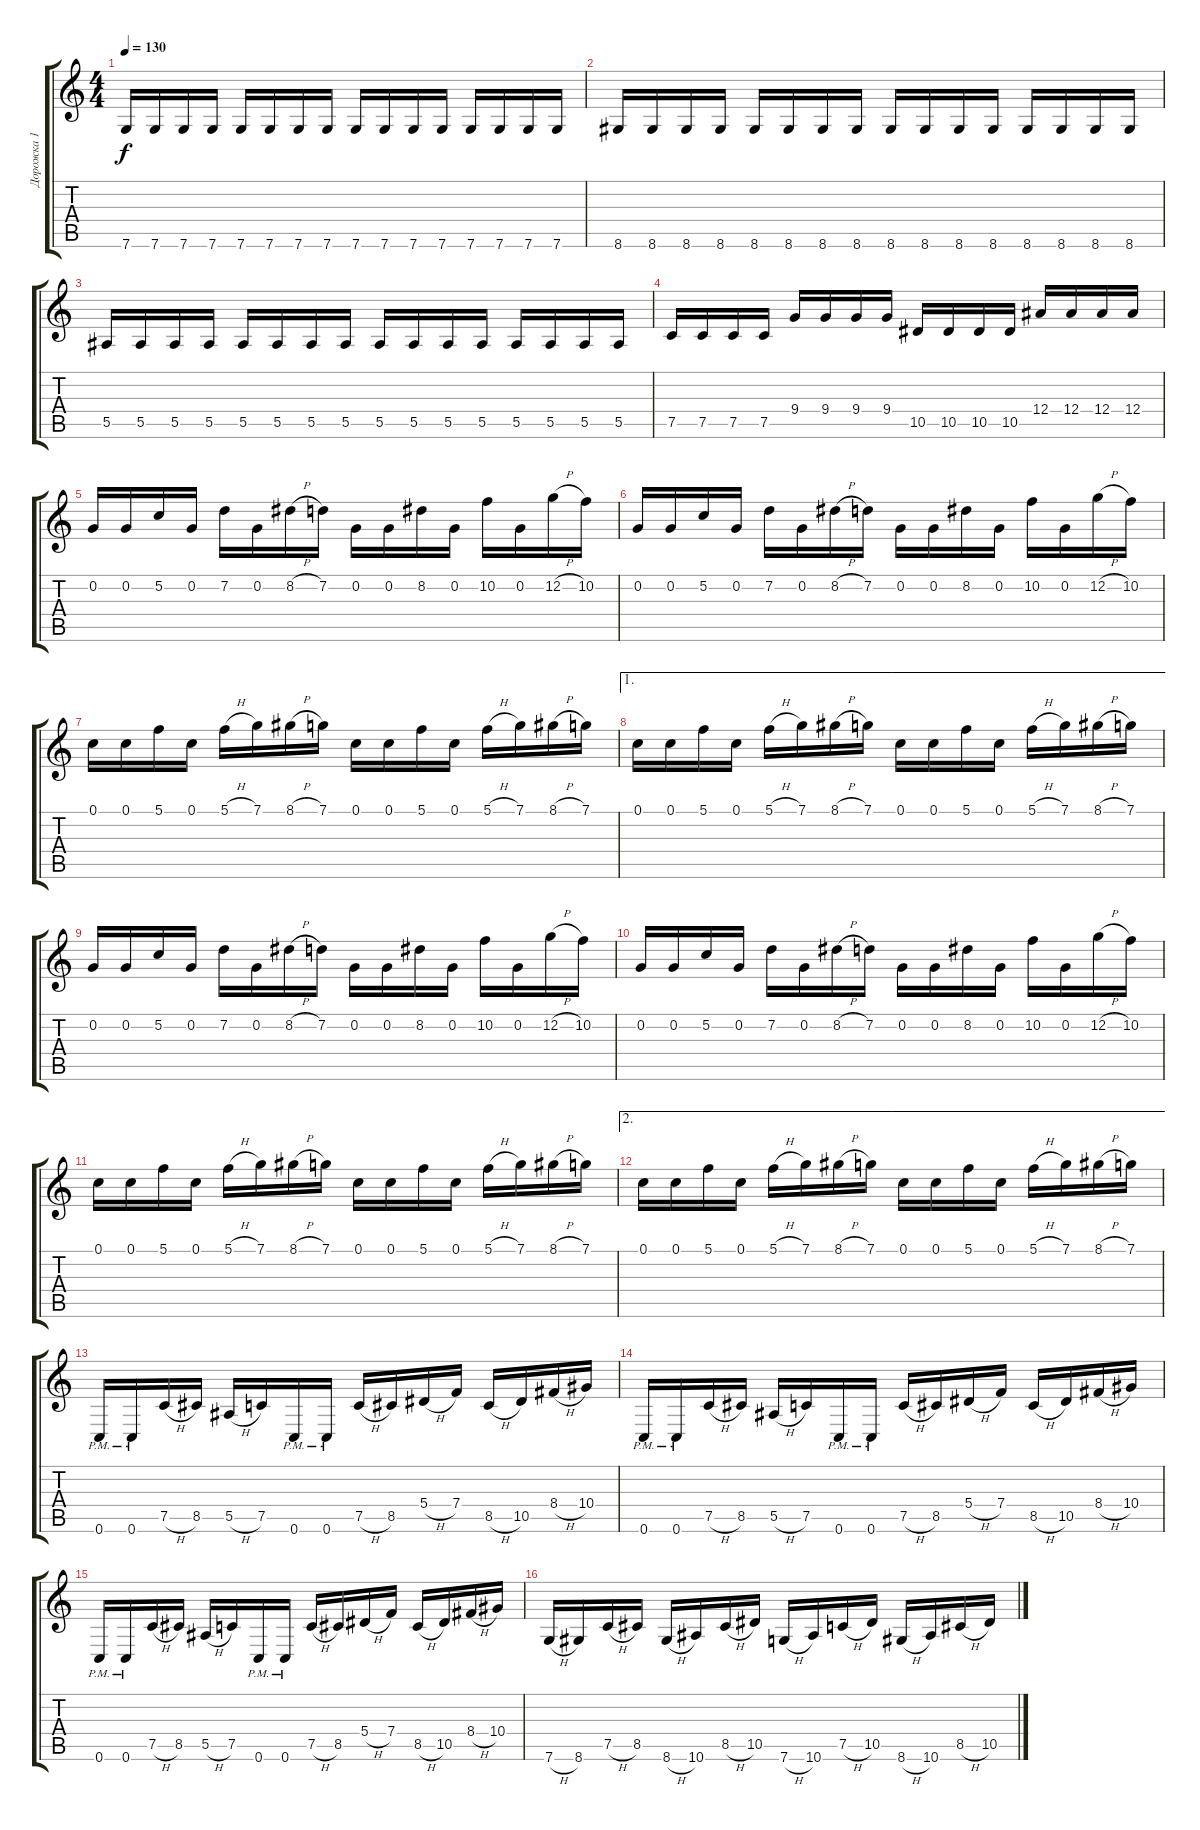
\track ("Дорожка 1" "Дорожка 1") {instrument distortionguitar}
\staff {score tabs}
\tuning (C4 G3 Eb3 Bb2 F2 C2) {hide}
\ts (4 4)
\tempo 130
\clef g2
\ks c
7.6.16{dy f} 7.6.16 7.6.16 7.6.16 7.6.16 7.6.16 7.6.16 7.6.16 7.6.16 7.6.16 7.6.16 7.6.16 7.6.16 7.6.16 7.6.16 7.6.16 |
8.6.16 8.6.16 8.6.16 8.6.16 8.6.16 8.6.16 8.6.16 8.6.16 8.6.16 8.6.16 8.6.16 8.6.16 8.6.16 8.6.16 8.6.16 8.6.16 |
5.5.16 5.5.16 5.5.16 5.5.16 5.5.16 5.5.16 5.5.16 5.5.16 5.5.16 5.5.16 5.5.16 5.5.16 5.5.16 5.5.16 5.5.16 5.5.16 |
7.5.16 7.5.16 7.5.16 7.5.16 9.4.16 9.4.16 9.4.16 9.4.16 10.5.16 10.5.16 10.5.16 10.5.16 12.4.16 12.4.16 12.4.16 12.4.16 |
0.2.16 0.2.16 5.2.16 0.2.16 7.2.16 0.2.16 8.2{h}.16 7.2.16 0.2.16 0.2.16 8.2.16 0.2.16 10.2.16 0.2.16 12.2{h}.16 10.2.16 |
0.2.16 0.2.16 5.2.16 0.2.16 7.2.16 0.2.16 8.2{h}.16 7.2.16 0.2.16 0.2.16 8.2.16 0.2.16 10.2.16 0.2.16 12.2{h}.16 10.2.16 |
0.1.16 0.1.16 5.1.16 0.1.16 5.1{h}.16 7.1.16 8.1{h}.16 7.1.16 0.1.16 0.1.16 5.1.16 0.1.16 5.1{h}.16 7.1.16 8.1{h}.16 7.1.16 |
\ae 1
0.1.16 0.1.16 5.1.16 0.1.16 5.1{h}.16 7.1.16 8.1{h}.16 7.1.16 0.1.16 0.1.16 5.1.16 0.1.16 5.1{h}.16 7.1.16 8.1{h}.16 7.1.16 |
0.2.16 0.2.16 5.2.16 0.2.16 7.2.16 0.2.16 8.2{h}.16 7.2.16 0.2.16 0.2.16 8.2.16 0.2.16 10.2.16 0.2.16 12.2{h}.16 10.2.16 |
0.2.16 0.2.16 5.2.16 0.2.16 7.2.16 0.2.16 8.2{h}.16 7.2.16 0.2.16 0.2.16 8.2.16 0.2.16 10.2.16 0.2.16 12.2{h}.16 10.2.16 |
0.1.16 0.1.16 5.1.16 0.1.16 5.1{h}.16 7.1.16 8.1{h}.16 7.1.16 0.1.16 0.1.16 5.1.16 0.1.16 5.1{h}.16 7.1.16 8.1{h}.16 7.1.16 |
\ae 2
0.1.16 0.1.16 5.1.16 0.1.16 5.1{h}.16 7.1.16 8.1{h}.16 7.1.16 0.1.16 0.1.16 5.1.16 0.1.16 5.1{h}.16 7.1.16 8.1{h}.16 7.1.16 |
0.6{pm}.16 0.6{pm}.16 7.5{h}.16 8.5.16 5.5{h}.16 7.5.16 0.6{pm}.16 0.6{pm}.16 7.5{h}.16 8.5.16 5.4{h}.16 7.4.16 8.5{h}.16 10.5.16 8.4{h}.16 10.4.16 |
0.6{pm}.16 0.6{pm}.16 7.5{h}.16 8.5.16 5.5{h}.16 7.5.16 0.6{pm}.16 0.6{pm}.16 7.5{h}.16 8.5.16 5.4{h}.16 7.4.16 8.5{h}.16 10.5.16 8.4{h}.16 10.4.16 |
0.6{pm}.16 0.6{pm}.16 7.5{h}.16 8.5.16 5.5{h}.16 7.5.16 0.6{pm}.16 0.6{pm}.16 7.5{h}.16 8.5.16 5.4{h}.16 7.4.16 8.5{h}.16 10.5.16 8.4{h}.16 10.4.16 |
7.6{h}.16 8.6.16 7.5{h}.16 8.5.16 8.6{h}.16 10.6.16 8.5{h}.16 10.5.16 7.6{h}.16 10.6.16 7.5{h}.16 10.5.16 8.6{h}.16 10.6.16 8.5{h}.16 10.5.16
